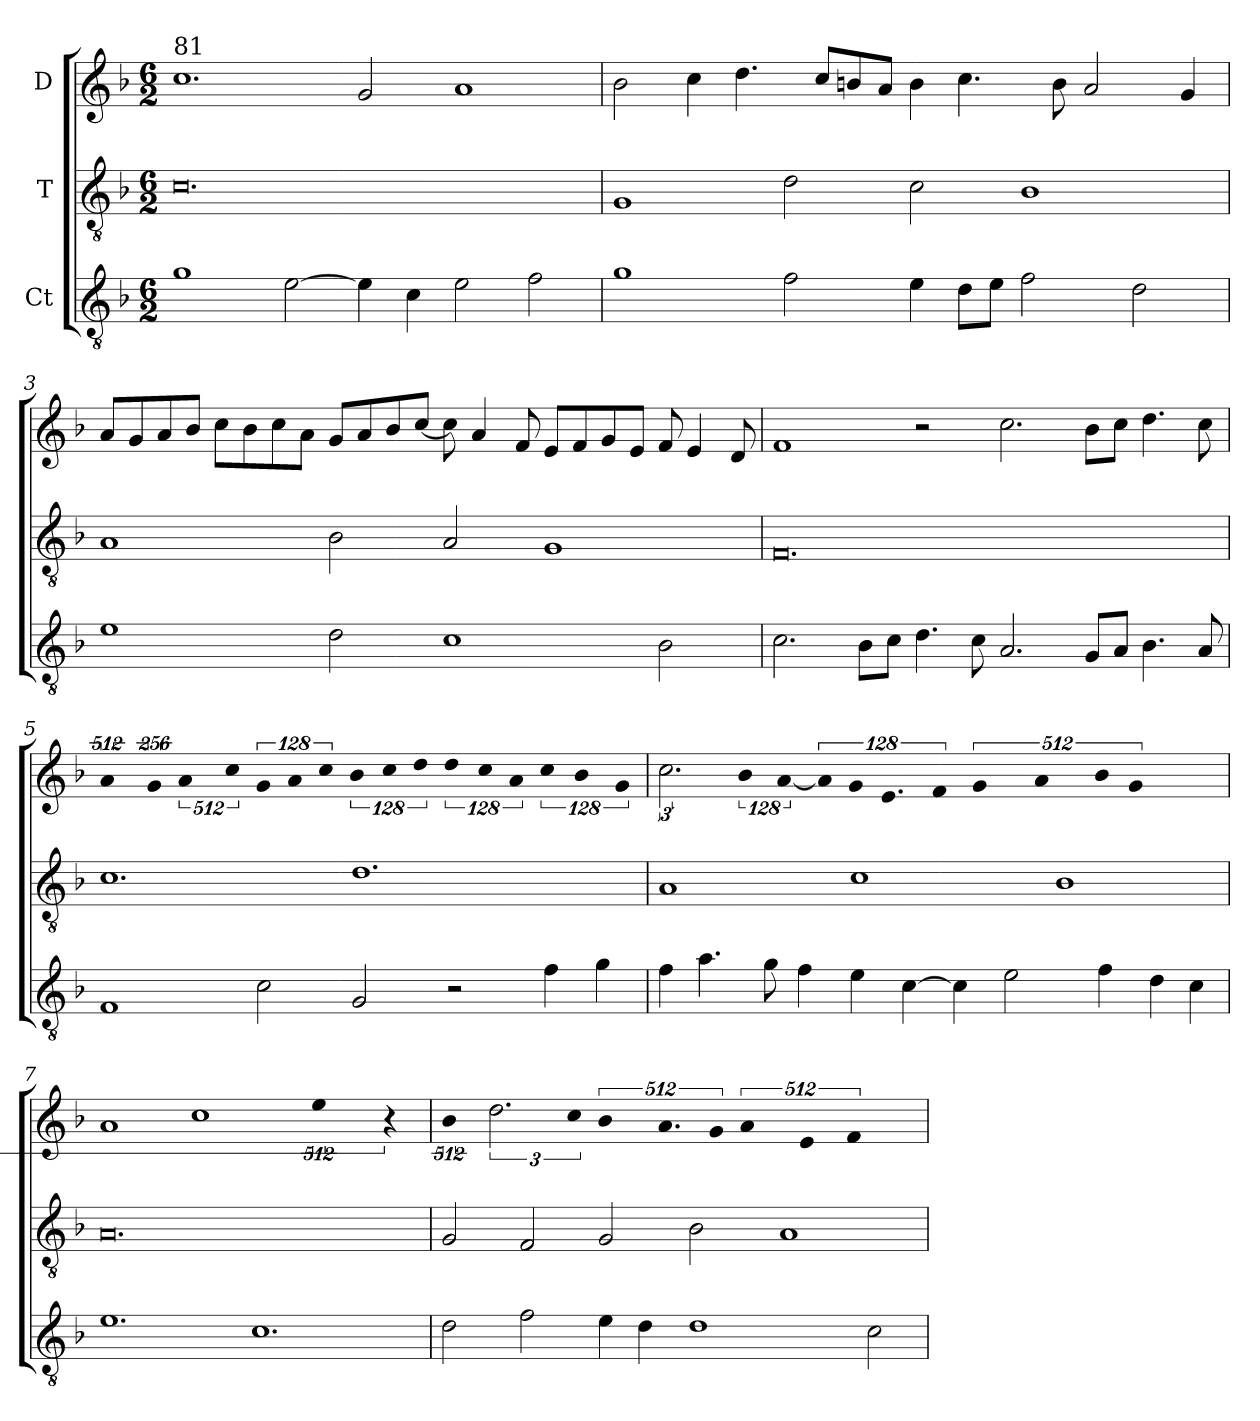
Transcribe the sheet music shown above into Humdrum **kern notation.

**kern	**kern	**kern
*part3	*part2	*part1
*staff3	*staff2	*staff1
*I"Ct	*I"T	*I"D
!!LO:PB:g=z
*clefGv2	*clefGv2	*clefG2
*ITrd7c12	*ITrd7c12	*
*k[b-]	*k[b-]	*k[b-]
*F:	*F:	*F:
*M6/2	*M6/2	*M6/2
=1	=1	=1
!	!	!LO:TX:a:t=81
1Gi\	0.Ci\	1.cci\
[2Ei\	.	.
4Ei\]	.	2gi/
4Ci\	.	.
2Ei\	.	1ai/
2Fi\	.	.
=2	=2	=2
1Gi\	1GGi/	2b-i\
.	.	4cci\
.	.	4.ddi\
2Fi\	2Di\	.
.	.	8cci/L
.	.	8bni/
.	.	8ai/J
4Ei\	2Ci\	4bi\
8Di\L	.	4.cci\
8Ei\J	.	.
2Fi\	1BB-i/	.
.	.	8bi\
.	.	2ai/
2Di\	.	.
.	.	4gi/
!!LO:LB:g=z
=3	=3	=3
1Ei\	1AAi/	8ai/L
.	.	8gi/
.	.	8ai/
.	.	8b-i/J
.	.	8cci\L
.	.	8b-i\
.	.	8cci\
.	.	8ai\J
2Di\	2BB-i\	8gi/L
.	.	8ai/
.	.	8b-i/
.	.	[8cci/J
1Ci\	2AAi/	8cci\]
.	.	4ai/
.	.	8fi/
.	1GGi/	8ei/L
.	.	8fi/
.	.	8gi/
.	.	8ei/J
2BB-i\	.	8fi/
.	.	4ei/
.	.	8di/
=4	=4	=4
2.Ci\	0.FFi/	1fi/
8BB-i\L	.	.
8Ci\J	.	.
4.Di\	.	2r
8Ci\	.	.
2.AAi/	.	2.cci\
8GGi/L	.	8b-i\L
8AAi/J	.	8cci\J
4.BB-i\	.	4.ddi\
8AAi/	.	8cci\
=5	=5	=5
!	!	!LO:N:vis=2
1FFi/	1.Ci\	1024%341ai/
!	!	!LO:N:vis=4
.	.	1024%171gi/
!	!	!LO:N:vis=2
.	.	1024%341ai/
!	!	!LO:N:vis=4
.	.	1024%171cci\
!	!	!LO:N:vis=4
2Ci\	.	512%85gi/
!	!	!LO:N:vis=4
.	.	1024%171ai/
!	!	!LO:N:vis=4
.	.	1024%171cci\
!	!	!LO:N:vis=4
2GGi/	1.Di\	512%85b-i\
!	!	!LO:N:vis=4
.	.	1024%171cci\
!	!	!LO:N:vis=4
.	.	1024%171ddi\
!	!	!LO:N:vis=4
2r	.	512%85ddi\
!	!	!LO:N:vis=4
.	.	1024%171cci\
!	!	!LO:N:vis=4
.	.	1024%171ai/
!	!	!LO:N:vis=4
4Fi\	.	512%85cci\
!	!	!LO:N:vis=4
.	.	1024%171b-i\
4Gi\	.	.
!	!	!LO:N:vis=4
.	.	1024%171gi/
!!LO:LB:g=z
=6	=6	=6
4Fi\	1AAi/	3.cci\
4.Ai\	.	.
!	!	!LO:N:vis=4
.	.	512%85b-i\
8Gi\	.	.
!	!	!LO:N:vis=2
.	.	[512%171ai/
4Fi\	.	.
!	!	!LO:N:vis=4
4Ei\	1Ci\	512%85ai/]
!	!	!LO:N:vis=4
.	.	1024%171gi/
[4Ci\	.	.
.	.	3.ei/
4Ci\]	.	.
2Ei\	.	.
!	!	!LO:N:vis=4
.	.	1024%171fi/
!	!	!LO:N:vis=2
.	1BB-i/	1024%341gi/
4Fi\	.	.
!	!	!LO:N:vis=2
.	.	1024%341ai/
4Di\	.	.
!	!	!LO:N:vis=4
.	.	1024%171b-i\
4Ci\	.	.
!	!	!LO:N:vis=4
.	.	1024%171gi/
=7	=7	=7
1.Ei\	0.AAi/	1ai/
.	.	1cci\
1.Ci\	.	.
!	!	!LO:N:vis=1
.	.	512%341eei\
!	!	!LO:N:vis=2
.	.	512%171r
=8	=8	=8
!	!	!LO:N:vis=2
2Di\	2GGi/	1024%341b-i\
.	.	3.ddi\
2Fi\	2FFi/	.
!	!	!LO:N:vis=4
.	.	1024%171cci\
!	!	!LO:N:vis=2
4Ei\	2GGi/	1024%341b-i\
4Di\	.	.
.	.	3.ai/
1Di\	2BB-i\	.
!	!	!LO:N:vis=4
.	.	1024%171gi/
!	!	!LO:N:vis=2
.	1AAi/	1024%341ai/
!	!	!LO:N:vis=2
.	.	1024%341ei/
2Ci\	.	.
!	!	!LO:N:vis=2
.	.	512%171fi/
=	=	=
*-	*-	*-
